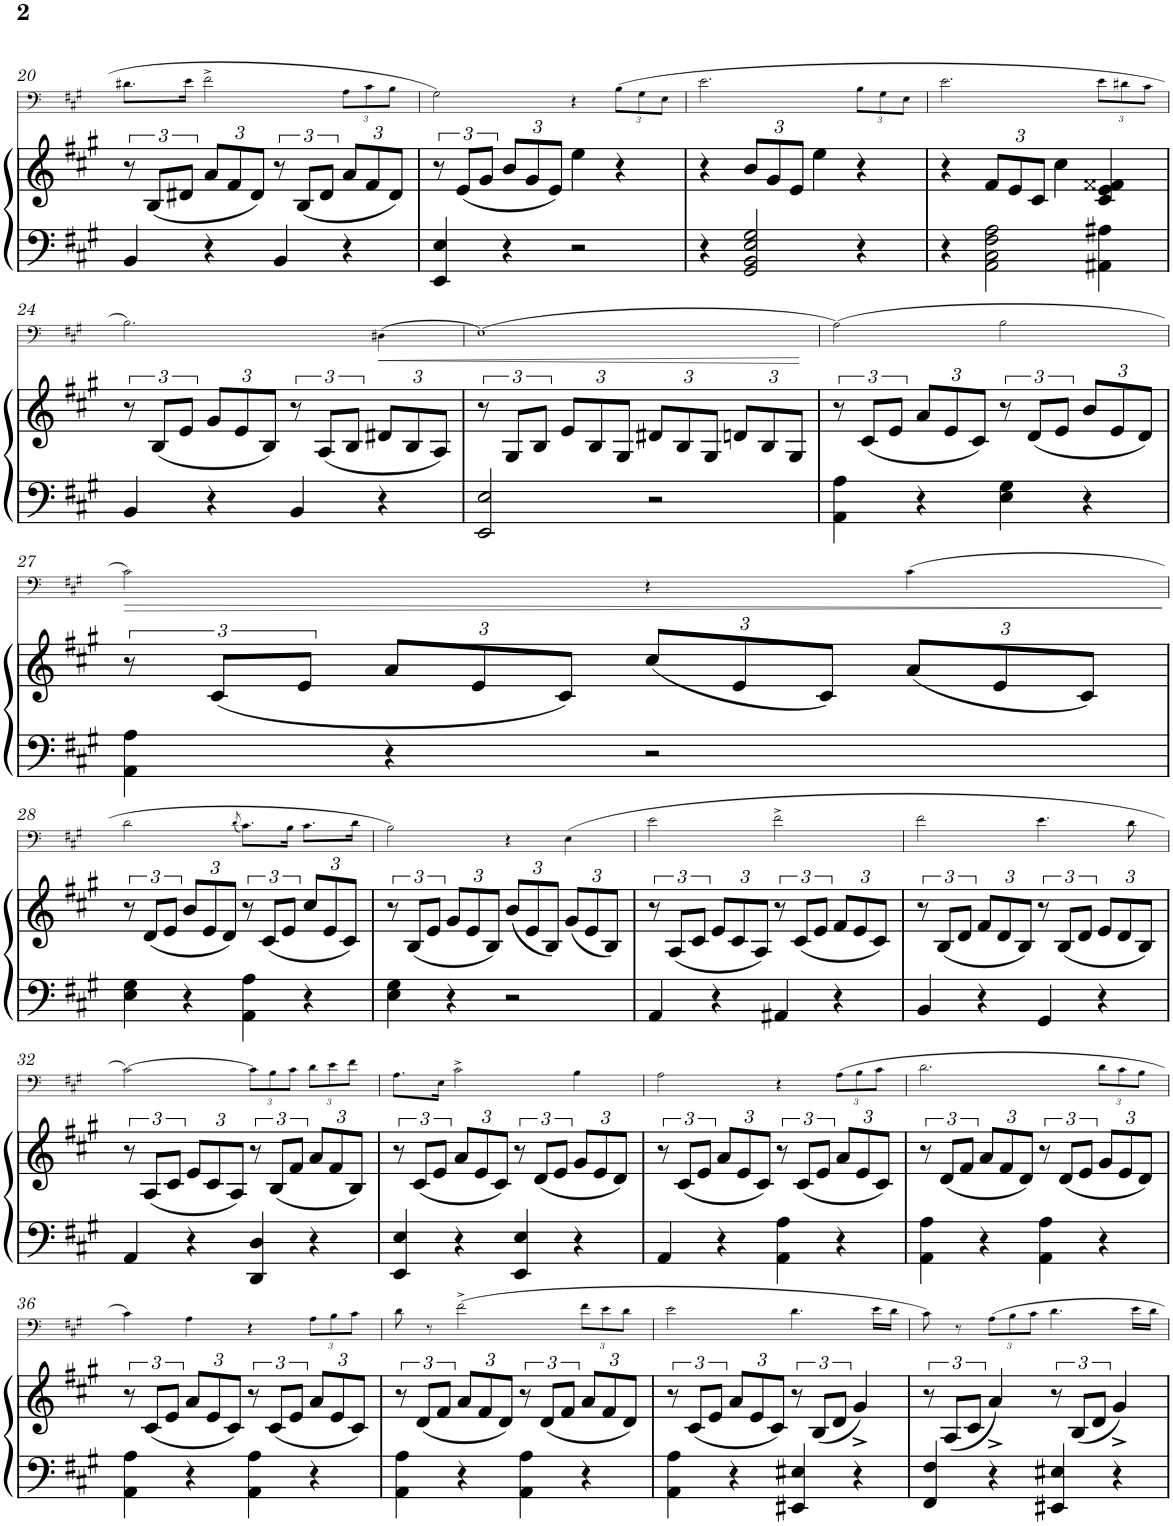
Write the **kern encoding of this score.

**kern	**kern	**kern	**dynam
*part2	*part2	*part1	*part1
*staff3	*staff2	*staff1	*staff1
*I"Piano	*	*I"Trombone	*
*I'Pno	*	*I'Trb	*
!!LO:PB:g=z
*clefF4	*clefG2	*clefF4	*
*k[f#c#g#]	*k[f#c#g#]	*k[f#c#g#]	*
*M4/4	*M4/4	*M4/4	*
*met(c)	*met(c)	*met(c)	*
=20	=20	=20	=20
4BB/	12r	8.d#X\L	.
.	(12B/L	.	.
.	12d#X/J	.	.
.	.	16e\Jk	.
*	*Xbrackettup	*	*
4r	12a/L	2f#^\	.
.	12f#/	.	.
.	12d#/J)	.	.
*	*brackettup	*	*
4BB/	12r	.	.
.	(12B/L	.	.
.	12d#/J	.	.
*	*Xbrackettup	*Xbrackettup	*
4r	12a/L	12A\L	.
.	12f#/	12c#\	.
.	12d#/J)	12B\J	.
=21	=21	=21	=21
*	*brackettup	*	*
4EE/ 4E/	12r	2G#\	.
.	(12e/L	.	.
.	12g#/J	.	.
*	*Xbrackettup	*	*
4r	12b/L	.	.
.	12g#/	.	.
.	12e/J)	.	.
2r	4ee\	4r	.
.	4r	(12B\L	.
.	.	12G#\	.
.	.	12E\J	.
=22	=22	=22	=22
4r	4r	2.e\	.
2GG#/ 2BB/ 2E/ 2G#/	12b/L	.	.
.	12g#/	.	.
.	12e/J	.	.
.	4ee\	.	.
4r	4r	12B\L	.
.	.	12G#\	.
.	.	12E\J	.
=23	=23	=23	=23
4r	4r	2.e\	.
2AA\ 2C#\ 2F#\ 2A\	12f#/L	.	.
.	12e/	.	.
.	12c#/J	.	.
.	4cc#\	.	.
4AA#X\ 4A#X\	4c#/ 4e/ 4f##X/	12e\L	.
.	.	12d#X\	.
.	.	12c#\J	.
!!LO:LB:g=z
=24	=24	=24	=24
*	*brackettup	*	*
4BB/	12r	2.B\)	.
.	(12B/L	.	.
.	12e/J	.	.
*	*Xbrackettup	*	*
4r	12g#/L	.	.
.	12e/	.	.
.	12B/J)	.	.
*	*brackettup	*	*
4BB/	12r	.	.
.	(12A/L	.	.
.	12B/J	.	.
*	*Xbrackettup	*	*
!	!	!	!LO:HP:b
4r	12d#X/L	(4D#X\	<
.	12B/	.	.
.	12A/J)	.	.
=25	=25	=25	=25
*	*brackettup	*	*
2EE/ 2E/	12r	(1E)	.
.	12G#/L	.	.
.	12B/J	.	.
*	*Xbrackettup	*	*
.	12e/L	.	.
.	12B/	.	.
.	12G#/J	.	.
2r	12d#X/L	.	.
.	12B/	.	.
.	12G#/J	.	.
.	12dn/L	.	.
.	12B/	.	.
.	12G#/J	.	.
.	.	.	[
=26	=26	=26	=26
*	*brackettup	*	*
4AA\ 4A\	12r	(2A\)	.
.	(12c#/L	.	.
.	12e/J	.	.
*	*Xbrackettup	*	*
4r	12a/L	.	.
.	12e/	.	.
.	12c#/J)	.	.
*	*brackettup	*	*
4E\ 4G#\	12r	2B\	.
.	(12d/L	.	.
.	12e/J	.	.
*	*Xbrackettup	*	*
4r	12b/L	.	.
.	12e/	.	.
.	12d/J)	.	.
!!LO:LB:g=z
=27	=27	=27	=27
*	*brackettup	*	*
!	!	!	!LO:HP:b
4AA\ 4A\	12r	2c#\)	>
.	(12c#/L	.	.
.	12e/J	.	.
*	*Xbrackettup	*	*
4r	12a/L	.	.
.	12e/	.	.
.	12c#/J)	.	.
2r	(12cc#/L	4r	.
.	12e/	.	.
.	12c#/J)	.	.
.	(12a/L	(4c#\	.
.	12e/	.	.
.	12c#/J)	.	.
.	.	.	]
!!LO:LB:g=z
=28	=28	=28	=28
*	*brackettup	*	*
4E\ 4G#\	12r	2d\	.
.	(12d/L	.	.
.	12e/J	.	.
*	*Xbrackettup	*	*
4r	12b/L	.	.
.	12e/	.	.
.	12d/J)	.	.
.	.	(8qd/	.
*	*brackettup	*	*
4AA\ 4A\	12r	8.c#\L)	.
.	(12c#/L	.	.
.	12e/J	.	.
.	.	16B\Jk	.
*	*Xbrackettup	*	*
4r	12cc#/L	8.c#\L	.
.	12e/	.	.
.	12c#/J)	.	.
.	.	16d\Jk	.
=29	=29	=29	=29
*	*brackettup	*	*
4E\ 4G#\	12r	2B\)	.
.	(12B/L	.	.
.	12e/J	.	.
*	*Xbrackettup	*	*
4r	12g#/L	.	.
.	12e/	.	.
.	12B/J)	.	.
2r	(12b/L	4r	.
.	12e/	.	.
.	12B/J)	.	.
.	(12g#/L	(4E\	.
.	12e/	.	.
.	12B/J)	.	.
=30	=30	=30	=30
*	*brackettup	*	*
4AA/	12r	2e\	.
.	(12A/L	.	.
.	12c#/J	.	.
*	*Xbrackettup	*	*
4r	12e/L	.	.
.	12c#/	.	.
.	12A/J)	.	.
*	*brackettup	*	*
4AA#X/	12r	2f#^\	.
.	(12c#/L	.	.
.	12e/J	.	.
*	*Xbrackettup	*	*
4r	12f#/L	.	.
.	12e/	.	.
.	12c#/J)	.	.
=31	=31	=31	=31
*	*brackettup	*	*
4BB/	12r	2f#\	.
.	(12B/L	.	.
.	12d/J	.	.
*	*Xbrackettup	*	*
4r	12f#/L	.	.
.	12d/	.	.
.	12B/J)	.	.
*	*brackettup	*	*
4GG#/	12r	4.e\	.
.	(12B/L	.	.
.	12d/J	.	.
*	*Xbrackettup	*	*
4r	12e/L	.	.
.	12d/	.	.
.	.	8d\	.
.	12B/J)	.	.
!!LO:LB:g=z
=32	=32	=32	=32
*	*brackettup	*	*
4AA/	12r	[>2c#\)	.
.	(12A/L	.	.
.	12c#/J	.	.
*	*Xbrackettup	*	*
4r	12e/L	.	.
.	12c#/	.	.
.	12A/J)	.	.
*	*brackettup	*	*
4DD/ 4D/	12r	12c#\L]	.
.	(12B/L	12B\	.
.	12f#/J	12c#\J	.
*	*Xbrackettup	*	*
4r	12a/L	12d\L	.
.	12f#/	12e\	.
.	12B/J)	12f#\J	.
=33	=33	=33	=33
*	*brackettup	*	*
4EE/ 4E/	12r	8.A\L	.
.	(12c#/L	.	.
.	12e/J	.	.
.	.	16E\Jk	.
*	*Xbrackettup	*	*
4r	12a/L	2c#^\	.
.	12e/	.	.
.	12c#/J)	.	.
*	*brackettup	*	*
4EE/ 4E/	12r	.	.
.	(12d/L	.	.
.	12e/J	.	.
*	*Xbrackettup	*	*
4r	12g#/L	4B\	.
.	12e/	.	.
.	12d/J)	.	.
=34	=34	=34	=34
*	*brackettup	*	*
4AA/	12r	2A\	.
.	(12c#/L	.	.
.	12e/J	.	.
*	*Xbrackettup	*	*
4r	12a/L	.	.
.	12e/	.	.
.	12c#/J)	.	.
*	*brackettup	*	*
4AA\ 4A\	12r	4r	.
.	(12c#/L	.	.
.	12e/J	.	.
*	*Xbrackettup	*	*
4r	12a/L	(12A\L	.
.	12e/	12B\	.
.	12c#/J)	12c#\J	.
=35	=35	=35	=35
*	*brackettup	*	*
4AA\ 4A\	12r	2.d\	.
.	(12d/L	.	.
.	12f#/J	.	.
*	*Xbrackettup	*	*
4r	12a/L	.	.
.	12f#/	.	.
.	12d/J)	.	.
*	*brackettup	*	*
4AA\ 4A\	12r	.	.
.	(12d/L	.	.
.	12e/J	.	.
*	*Xbrackettup	*	*
4r	12g#/L	12d\L	.
.	12e/	12c#\	.
.	12d/J)	12B\J	.
!!LO:LB:g=z
=36	=36	=36	=36
*	*brackettup	*	*
4AA\ 4A\	12r	4c#\)	.
.	(12c#/L	.	.
.	12e/J	.	.
*	*Xbrackettup	*	*
4r	12a/L	4A\	.
.	12e/	.	.
.	12c#/J)	.	.
*	*brackettup	*	*
4AA\ 4A\	12r	4r	.
.	(12c#/L	.	.
.	12e/J	.	.
*	*Xbrackettup	*	*
4r	12a/L	12A\L	.
.	12e/	12B\	.
.	12c#/J)	12c#\J	.
=37	=37	=37	=37
*	*brackettup	*	*
4AA\ 4A\	12r	8d\	.
.	(12d/L	.	.
.	.	8r	.
.	12f#/J	.	.
*	*Xbrackettup	*	*
4r	12a/L	(2f#^\	.
.	12f#/	.	.
.	12d/J)	.	.
*	*brackettup	*	*
4AA\ 4A\	12r	.	.
.	(12d/L	.	.
.	12f#/J	.	.
*	*Xbrackettup	*	*
4r	12a/L	12f#\L	.
.	12f#/	12e\	.
.	12d/J)	12d\J	.
=38	=38	=38	=38
*	*brackettup	*	*
4AA\ 4A\	12r	2e\	.
.	(12c#/L	.	.
.	12e/J	.	.
*	*Xbrackettup	*	*
4r	12a/L	.	.
.	12e/	.	.
.	12c#/J)	.	.
*	*brackettup	*	*
4EE#X/ 4E#X/	12r	4.d\	.
.	(12B/L	.	.
.	12d/J	.	.
4r	4g#^/)	.	.
.	.	16e\LL	.
.	.	16d\JJ	.
=39	=39	=39	=39
4FF#/ 4F#/	12r	8c#\)	.
.	(12A/L	.	.
.	.	8r	.
.	12c#/J	.	.
4r	4a^/)	12A\L	.
.	.	12B\	.
.	.	12c#\J	.
4EE#X/ 4E#X/	12r	4.d\	.
.	(12B/L	.	.
.	12d/J	.	.
4r	4g#^/)	.	.
.	.	16e\LL	.
.	.	16d\JJ	.
=	=	=	=
*-	*-	*-	*-
